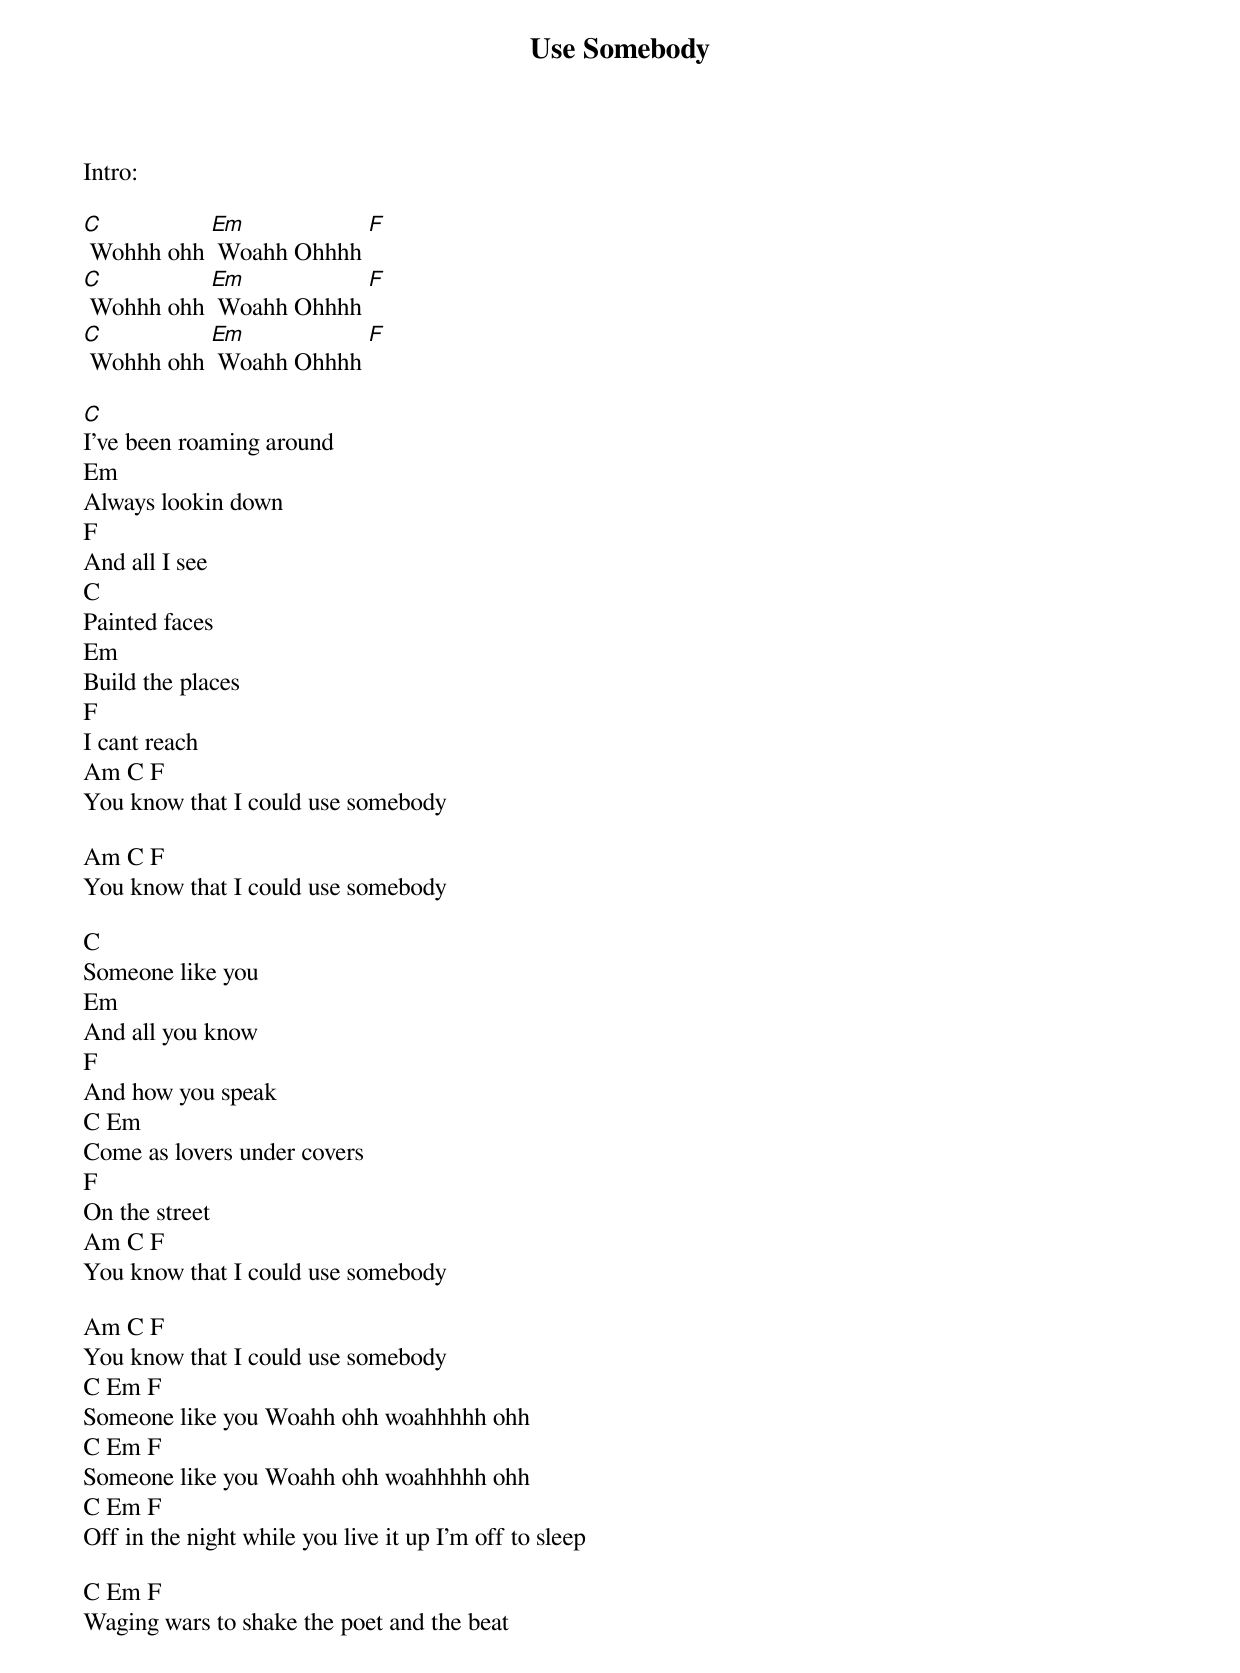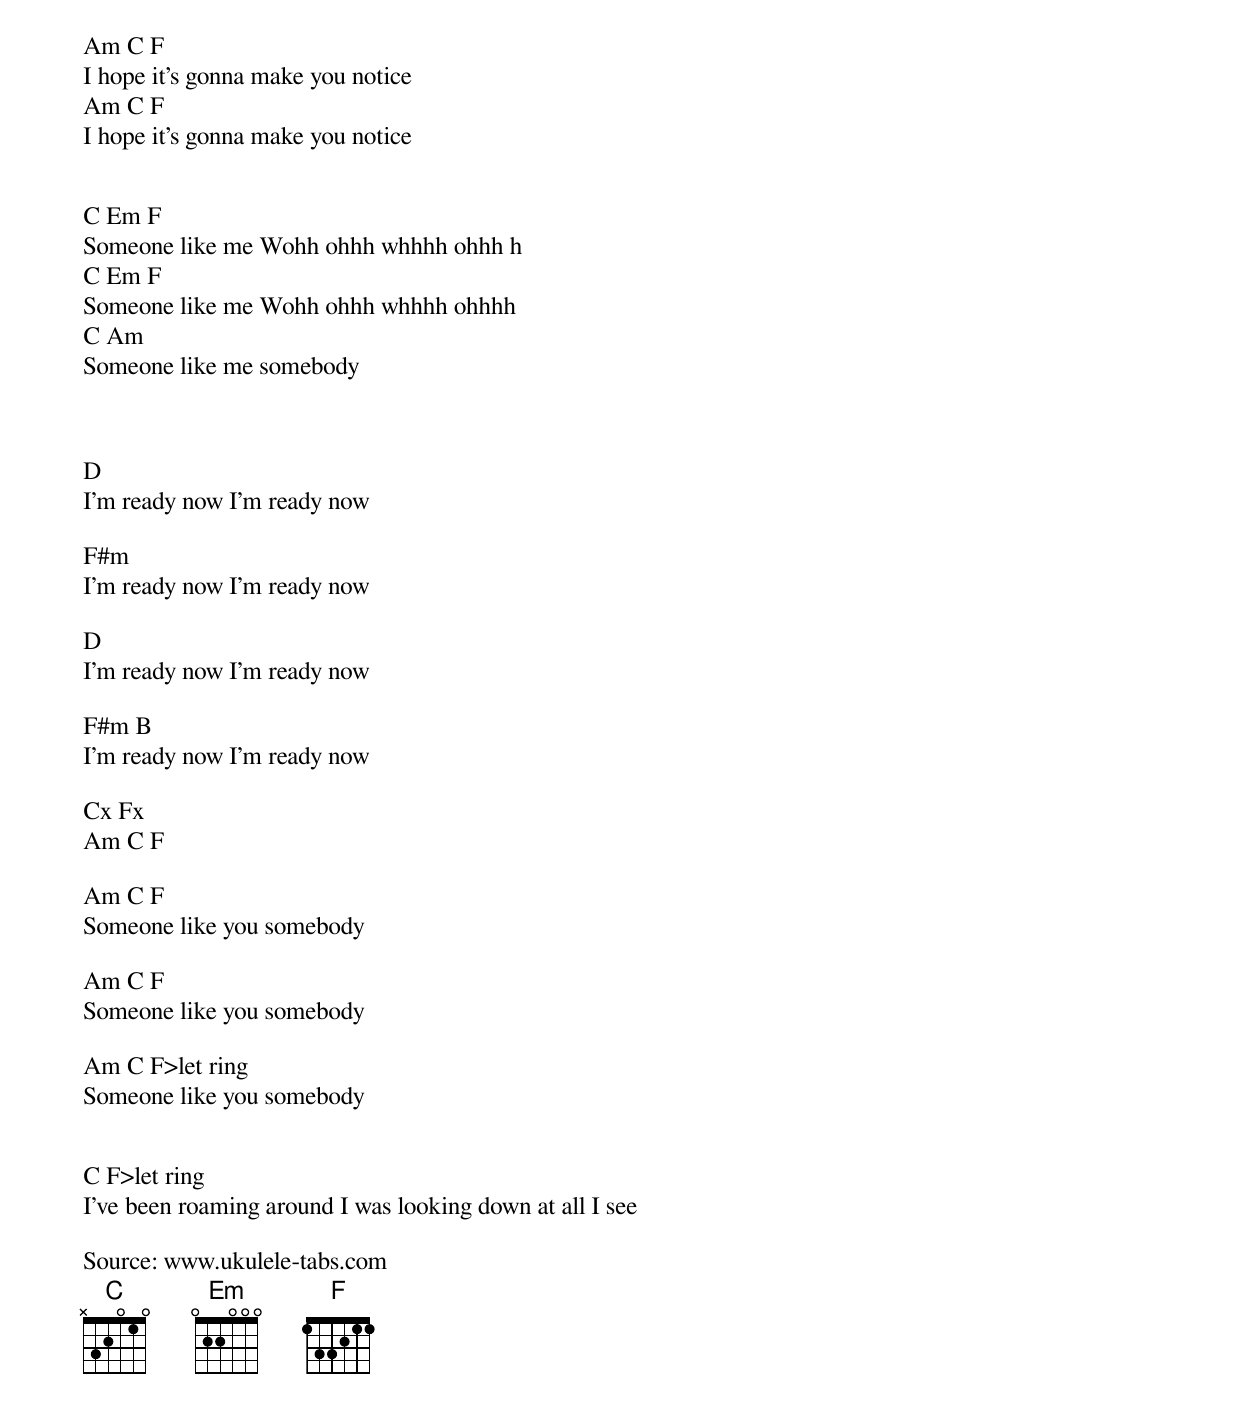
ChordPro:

{t:Use Somebody}
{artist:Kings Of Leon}
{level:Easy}
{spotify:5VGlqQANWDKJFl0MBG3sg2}

Intro:

[C] Wohhh ohh [Em] Woahh Ohhhh [F]
[C] Wohhh ohh [Em] Woahh Ohhhh [F]
[C] Wohhh ohh [Em] Woahh Ohhhh [F]

[C]
I've been roaming around
Em
Always lookin down
F
And all I see
C
Painted faces
Em
Build the places
F
I cant reach
Am C F
You know that I could use somebody

Am C F
You know that I could use somebody

C
Someone like you
Em
And all you know
F
And how you speak
C Em
Come as lovers under covers
F
On the street
Am C F
You know that I could use somebody

Am C F
You know that I could use somebody
C Em F
Someone like you Woahh ohh woahhhhh ohh
C Em F
Someone like you Woahh ohh woahhhhh ohh
C Em F
Off in the night while you live it up I'm off to sleep

C Em F
Waging wars to shake the poet and the beat

Am C F
I hope it's gonna make you notice
Am C F
I hope it's gonna make you notice


C Em F
Someone like me Wohh ohhh whhhh ohhh h
C Em F
Someone like me Wohh ohhh whhhh ohhhh
C Am
Someone like me somebody



D
I'm ready now I'm ready now

F#m
I'm ready now I'm ready now

D
I'm ready now I'm ready now

F#m B
I'm ready now I'm ready now

Cx Fx
Am C F

Am C F
Someone like you somebody

Am C F
Someone like you somebody

Am C F>let ring
Someone like you somebody


C F>let ring
I've been roaming around I was looking down at all I see

Source: www.ukulele-tabs.com
